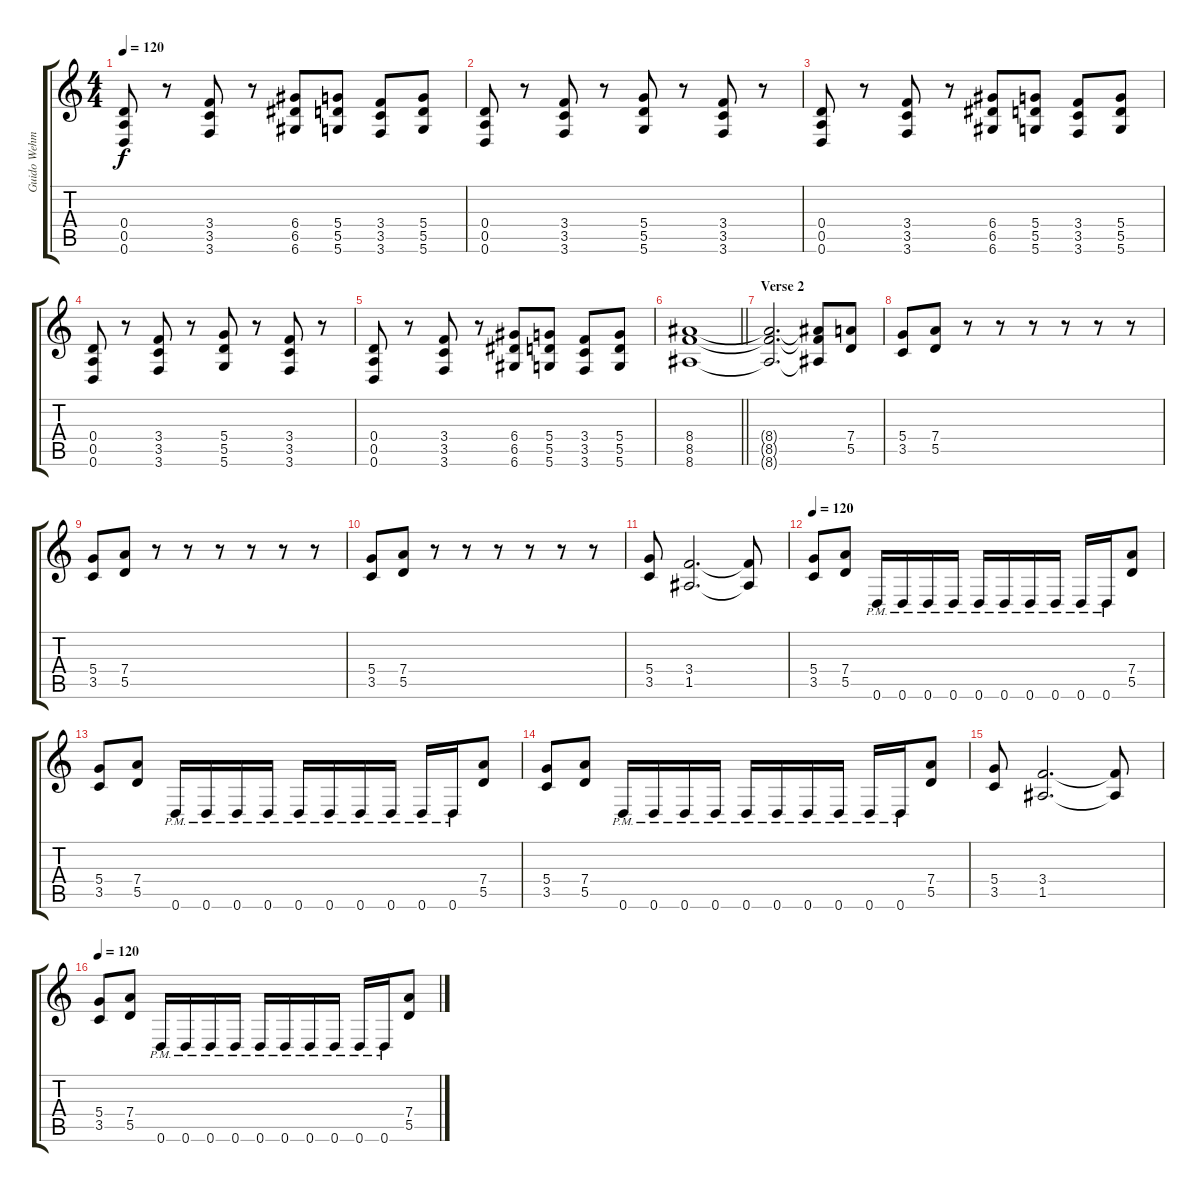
\track ("Guido Wehmeyer" "Guido Wehm") {instrument distortionguitar}
\staff {score tabs}
\tuning (E4 B3 G3 D3 A2 D2) {hide}
\ts (4 4)
\tempo 120
\clef g2
\ks c
(0.4 0.5 0.6).8{dy f} r.8 (3.4 3.5 3.6).8 r.8 (6.4 6.5 6.6).8 (5.4 5.5 5.6).8 (3.4 3.5 3.6).8 (5.4 5.5 5.6).8 |
(0.4 0.5 0.6).8 r.8 (3.4 3.5 3.6).8 r.8 (5.4 5.5 5.6).8 r.8 (3.4 3.5 3.6).8 r.8 |
(0.4 0.5 0.6).8 r.8 (3.4 3.5 3.6).8 r.8 (6.4 6.5 6.6).8 (5.4 5.5 5.6).8 (3.4 3.5 3.6).8 (5.4 5.5 5.6).8 |
(0.4 0.5 0.6).8 r.8 (3.4 3.5 3.6).8 r.8 (5.4 5.5 5.6).8 r.8 (3.4 3.5 3.6).8 r.8 |
(0.4 0.5 0.6).8 r.8 (3.4 3.5 3.6).8 r.8 (6.4 6.5 6.6).8 (5.4 5.5 5.6).8 (3.4 3.5 3.6).8 (5.4 5.5 5.6).8 |
\barLineRight lightlight
(8.4 8.5 8.6).1 |
\section ("" "Verse 2")
(8.4{t} 8.5{t} 8.6{t}).2{d} (8.4{t} 8.5{t} 8.6{t}).8 (7.4 5.5).8 |
(5.4 3.5).8 (7.4 5.5).8 r.8 r.8 r.8 r.8 r.8 r.8 |
(5.4 3.5).8 (7.4 5.5).8 r.8 r.8 r.8 r.8 r.8 r.8 |
(5.4 3.5).8 (7.4 5.5).8 r.8 r.8 r.8 r.8 r.8 r.8 |
(5.4 3.5).8 (3.4 1.5).2{d} (3.4{t} 1.5{t}).8 |
\tempo 120
(5.4 3.5).8 (7.4 5.5).8 0.6{pm}.16 0.6{pm}.16 0.6{pm}.16 0.6{pm}.16 0.6{pm}.16 0.6{pm}.16 0.6{pm}.16 0.6{pm}.16 0.6{pm}.16 0.6{pm}.16 (7.4 5.5).8 |
(5.4 3.5).8 (7.4 5.5).8 0.6{pm}.16 0.6{pm}.16 0.6{pm}.16 0.6{pm}.16 0.6{pm}.16 0.6{pm}.16 0.6{pm}.16 0.6{pm}.16 0.6{pm}.16 0.6{pm}.16 (7.4 5.5).8 |
(5.4 3.5).8 (7.4 5.5).8 0.6{pm}.16 0.6{pm}.16 0.6{pm}.16 0.6{pm}.16 0.6{pm}.16 0.6{pm}.16 0.6{pm}.16 0.6{pm}.16 0.6{pm}.16 0.6{pm}.16 (7.4 5.5).8 |
(5.4 3.5).8 (3.4 1.5).2{d} (3.4{t} 1.5{t}).8 |
\tempo 120
(5.4 3.5).8 (7.4 5.5).8 0.6{pm}.16 0.6{pm}.16 0.6{pm}.16 0.6{pm}.16 0.6{pm}.16 0.6{pm}.16 0.6{pm}.16 0.6{pm}.16 0.6{pm}.16 0.6{pm}.16 (7.4 5.5).8
